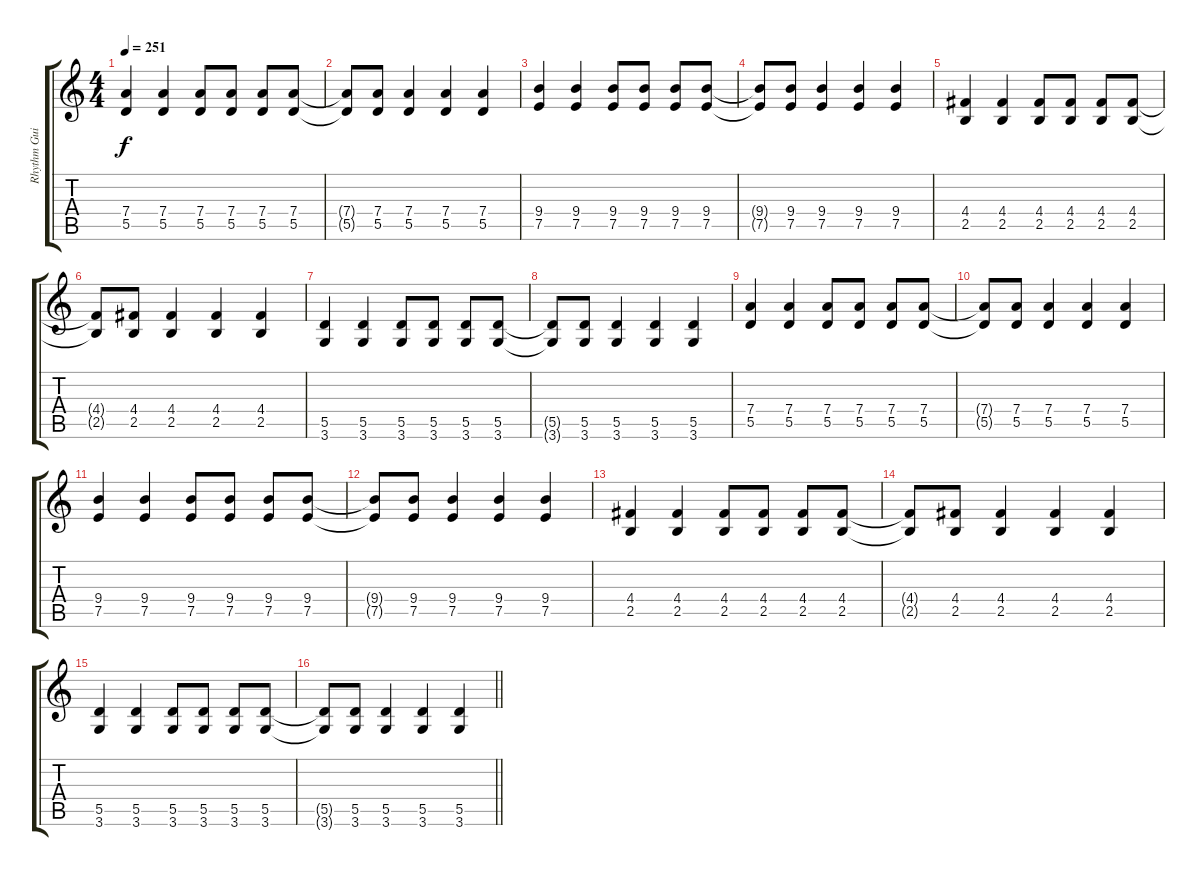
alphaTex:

\track ("Rhythm Guitar" "Rhythm Gui") {instrument overdrivenguitar}
\staff {score tabs}
\tuning (E4 B3 G3 D3 A2 E2) {hide}
\ts (4 4)
\tempo 251
\clef g2
\ks c
(7.4 5.5).4{dy f volume 13} (7.4 5.5).4 (7.4 5.5).8 (7.4 5.5).8 (7.4 5.5).8 (7.4 5.5).8 |
(7.4{t} 5.5{t}).8 (7.4 5.5).8 (7.4 5.5).4 (7.4 5.5).4 (7.4 5.5).4 |
(9.4 7.5).4 (9.4 7.5).4 (9.4 7.5).8 (9.4 7.5).8 (9.4 7.5).8 (9.4 7.5).8 |
(9.4{t} 7.5{t}).8 (9.4 7.5).8 (9.4 7.5).4 (9.4 7.5).4 (9.4 7.5).4 |
(4.4 2.5).4 (4.4 2.5).4 (4.4 2.5).8 (4.4 2.5).8 (4.4 2.5).8 (4.4 2.5).8 |
(4.4{t} 2.5{t}).8 (4.4 2.5).8 (4.4 2.5).4 (4.4 2.5).4 (4.4 2.5).4 |
(5.5 3.6).4 (5.5 3.6).4 (5.5 3.6).8 (5.5 3.6).8 (5.5 3.6).8 (5.5 3.6).8 |
(5.5{t} 3.6{t}).8 (5.5 3.6).8 (5.5 3.6).4 (5.5 3.6).4 (5.5 3.6).4 |
(7.4 5.5).4 (7.4 5.5).4 (7.4 5.5).8 (7.4 5.5).8 (7.4 5.5).8 (7.4 5.5).8 |
(7.4{t} 5.5{t}).8 (7.4 5.5).8 (7.4 5.5).4 (7.4 5.5).4 (7.4 5.5).4 |
(9.4 7.5).4 (9.4 7.5).4 (9.4 7.5).8 (9.4 7.5).8 (9.4 7.5).8 (9.4 7.5).8 |
(9.4{t} 7.5{t}).8 (9.4 7.5).8 (9.4 7.5).4 (9.4 7.5).4 (9.4 7.5).4 |
(4.4 2.5).4 (4.4 2.5).4 (4.4 2.5).8 (4.4 2.5).8 (4.4 2.5).8 (4.4 2.5).8 |
(4.4{t} 2.5{t}).8 (4.4 2.5).8 (4.4 2.5).4 (4.4 2.5).4 (4.4 2.5).4 |
(5.5 3.6).4 (5.5 3.6).4 (5.5 3.6).8 (5.5 3.6).8 (5.5 3.6).8 (5.5 3.6).8 |
\barLineRight lightlight
(5.5{t} 3.6{t}).8 (5.5 3.6).8 (5.5 3.6).4 (5.5 3.6).4 (5.5 3.6).4
